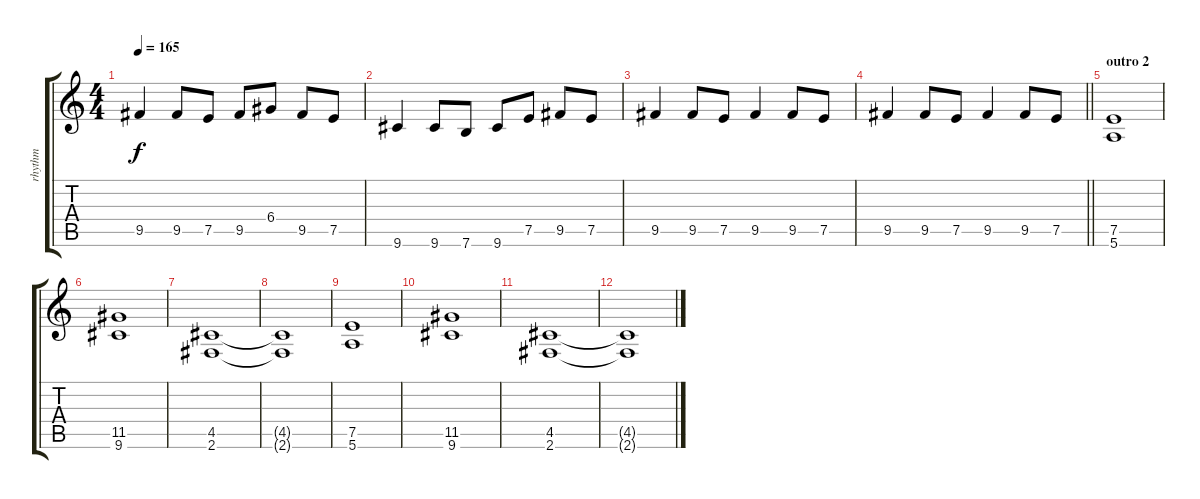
\track ("rhythm" "rhythm") {instrument overdrivenguitar}
\staff {score tabs}
\tuning (E4 B3 G3 D3 A2 E2) {hide}
\ts (4 4)
\tempo 165
\clef g2
\ks c
9.5.4{dy f} 9.5.8 7.5.8 9.5.8 6.4.8 9.5.8 7.5.8 |
9.6.4 9.6.8 7.6.8 9.6.8 7.5.8 9.5.8 7.5.8 |
9.5.4 9.5.8 7.5.8 9.5.4 9.5.8 7.5.8 |
\barLineRight lightlight
9.5.4 9.5.8 7.5.8 9.5.4 9.5.8 7.5.8 |
\section ("" "outro 2")
(7.5 5.6).1 |
(11.5 9.6).1 |
(4.5 2.6).1 |
(4.5{t} 2.6{t}).1 |
(7.5 5.6).1 |
(11.5 9.6).1 |
(4.5 2.6).1 |
(4.5{t} 2.6{t}).1
